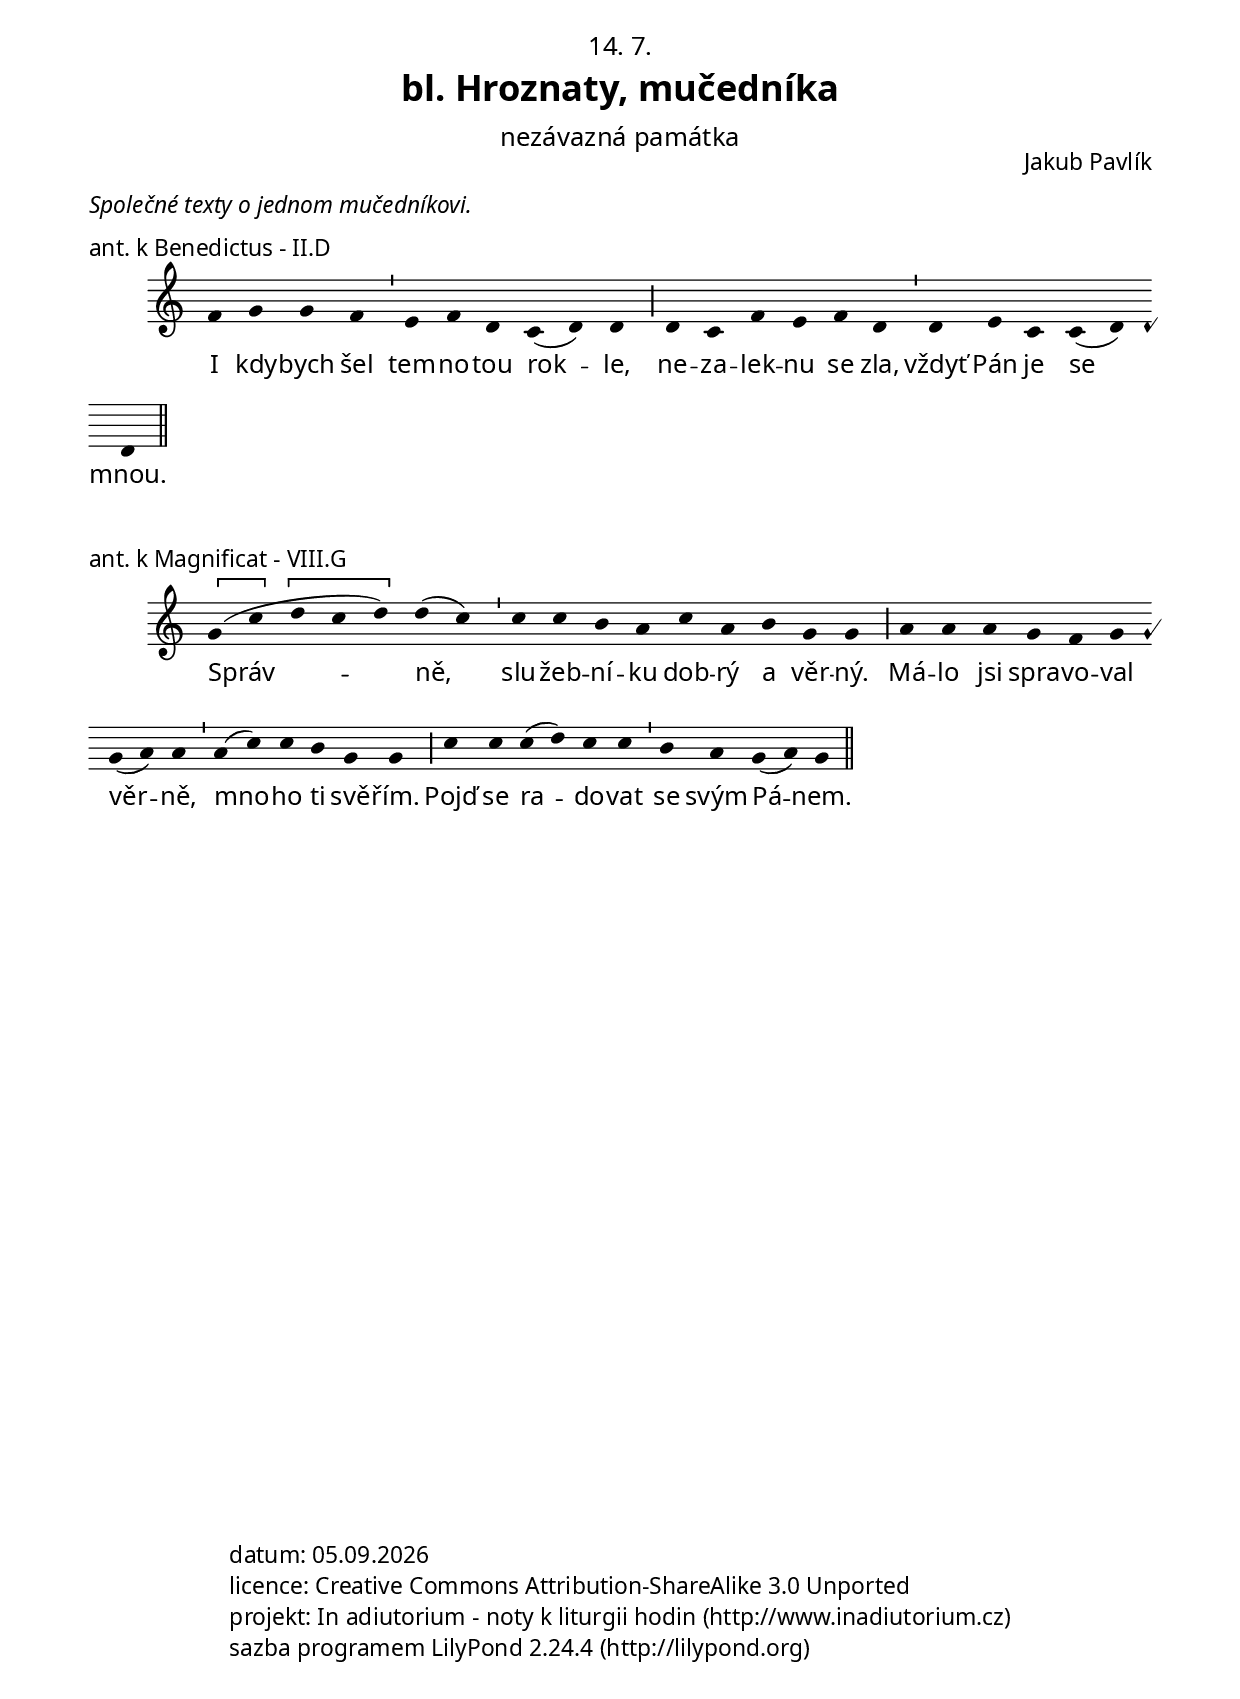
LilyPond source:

\version "2.19.16"

\include "../spolecne.ly"

\header {
  title = \markup\titleSvatek
            "bl. Hroznaty, mučedníka"
            "nezávazná památka"
            "14. 7."
  composer = "Jakub Pavlík"
}

\markup\communia #'(#:mucednik)

\score {
  \relative c' {
    \choralniRezim
    f4 g g f \barMin
    e f d c( d) d \barMaior
    d c f e f d \barMin
    d e c c( d) d \barFinalis
  }
  \addlyrics {
    I kdy -- bych šel
    tem -- no -- tou rok -- le,
    ne -- za -- lek -- nu se zla,
    vždyť Pán je se mnou.
  }
  \header {
    quid = "ant. k Benedictus"
    modus = "II"
    differentia = "D"
    psalmus = ""
    id = "aben"
    piece = \markup {\sestavTitulekBezZalmu}
  }
}

\score {
  \relative c'' {
    \choralniRezim
    \[ g4( c \] \[ d c d) \] d( c) \barMin
    c c b a c a b g g \barMaior
    a a a g f g g( a) a \barMin
    a( c) c b g g \barMaior
    c c c( d) c c \barMin b a g( a) g \barFinalis
  }
  \addlyrics {
    Správ -- ně,
    slu -- žeb -- ní -- ku dob -- rý a věr -- ný.
    Má -- lo jsi spra -- vo -- val věr -- ně,
    mno -- ho ti svě -- řím.
    Pojď se ra -- do -- vat
    se svým Pá -- nem.
  }
  \header {
    quid = "ant. k Magnificat"
    modus = "VIII"
    differentia = "G"
    psalmus = ""
    fial = "antifony/mezidobi_nedeleA_31_33.ly#ne33a-rch-aben?konec=29"
    id = "amag"
    piece = \markup {\sestavTitulekBezZalmu}
  }
}